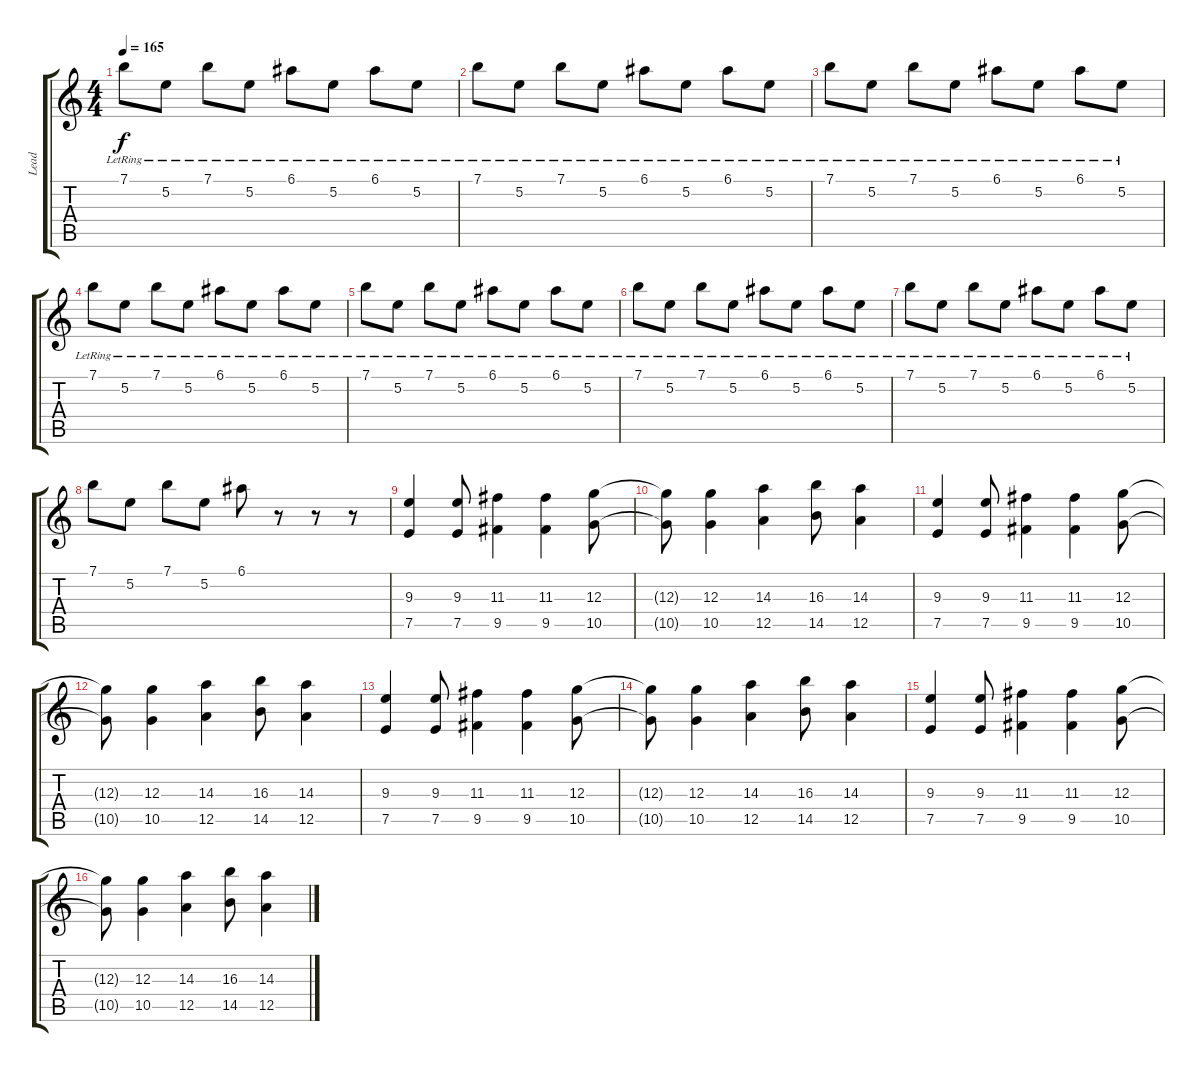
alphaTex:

\track ("Lead" "Lead") {instrument distortionguitar}
\staff {score tabs}
\tuning (E4 B3 G3 D3 A2 D2) {hide}
\ts (4 4)
\tempo 165
\clef g2
\ks c
7.1{lr}.8{dy f instrument distortionguitar} 5.2{lr}.8 7.1{lr}.8 5.2{lr}.8 6.1{lr}.8 5.2{lr}.8 6.1{lr}.8 5.2{lr}.8 |
7.1{lr}.8 5.2{lr}.8 7.1{lr}.8 5.2{lr}.8 6.1{lr}.8 5.2{lr}.8 6.1{lr}.8 5.2{lr}.8 |
7.1{lr}.8 5.2{lr}.8 7.1{lr}.8 5.2{lr}.8 6.1{lr}.8 5.2{lr}.8 6.1{lr}.8 5.2{lr}.8 |
7.1{lr}.8 5.2{lr}.8 7.1{lr}.8 5.2{lr}.8 6.1{lr}.8 5.2{lr}.8 6.1{lr}.8 5.2{lr}.8 |
7.1{lr}.8 5.2{lr}.8 7.1{lr}.8 5.2{lr}.8 6.1{lr}.8 5.2{lr}.8 6.1{lr}.8 5.2{lr}.8 |
7.1{lr}.8 5.2{lr}.8 7.1{lr}.8 5.2{lr}.8 6.1{lr}.8 5.2{lr}.8 6.1{lr}.8 5.2{lr}.8 |
7.1{lr}.8 5.2{lr}.8 7.1{lr}.8 5.2{lr}.8 6.1{lr}.8 5.2{lr}.8 6.1{lr}.8 5.2{lr}.8 |
7.1.8 5.2.8 7.1.8 5.2.8 6.1.8 r.8 r.8 r.8 |
(9.3 7.5).4 (9.3 7.5).8 (11.3 9.5).4 (11.3 9.5).4 (12.3 10.5).8 |
(12.3{t} 10.5{t}).8 (12.3 10.5).4 (14.3 12.5).4 (16.3 14.5).8 (14.3 12.5).4 |
(9.3 7.5).4 (9.3 7.5).8 (11.3 9.5).4 (11.3 9.5).4 (12.3 10.5).8 |
(12.3{t} 10.5{t}).8 (12.3 10.5).4 (14.3 12.5).4 (16.3 14.5).8 (14.3 12.5).4 |
(9.3 7.5).4 (9.3 7.5).8 (11.3 9.5).4 (11.3 9.5).4 (12.3 10.5).8 |
(12.3{t} 10.5{t}).8 (12.3 10.5).4 (14.3 12.5).4 (16.3 14.5).8 (14.3 12.5).4 |
(9.3 7.5).4 (9.3 7.5).8 (11.3 9.5).4 (11.3 9.5).4 (12.3 10.5).8 |
(12.3{t} 10.5{t}).8 (12.3 10.5).4 (14.3 12.5).4 (16.3 14.5).8 (14.3 12.5).4
